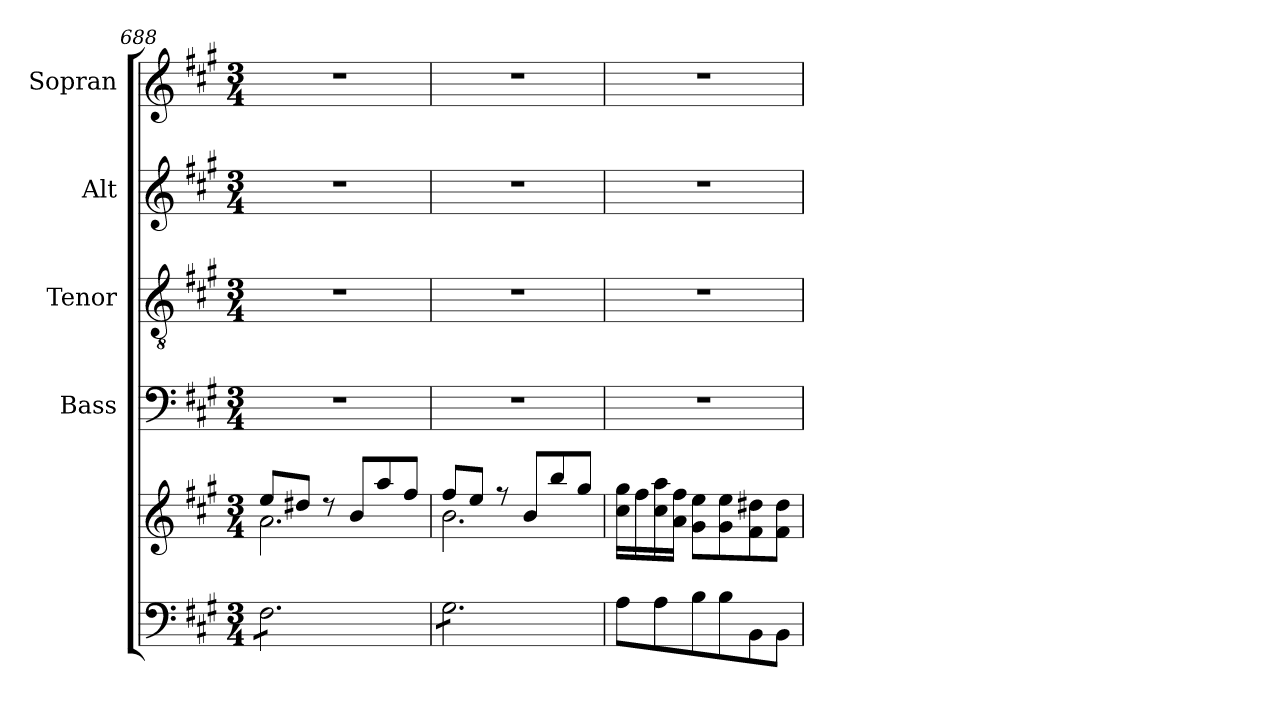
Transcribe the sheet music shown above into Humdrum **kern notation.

**kern	**kern	**kern	**kern	**kern	**kern
*part5	*part5	*part4	*part3	*part2	*part1
*staff6	*staff5	*staff4	*staff3	*staff2	*staff1
*	*	*I"Bass	*I"Tenor	*I"Alt	*I"Sopran
*	*	*I'B.	*I'T.	*I'A.	*I'S.
!!LO:PB:g=z
*clefF4	*clefG2	*clefF4	*clefGv2	*clefG2	*clefG2
*k[f#c#g#]	*k[f#c#g#]	*k[f#c#g#]	*k[f#c#g#]	*k[f#c#g#]	*k[f#c#g#]
*A:	*A:	*A:	*A:	*A:	*A:
*M3/4	*M3/4	*M3/4	*M3/4	*M3/4	*M3/4
=688	=688	=688	=688	=688	=688
*	*^	*	*	*	*
*tremolo	*	*	*	*	*	*
8F#\L	8ee/L	2.a\	2.r	2.r	2.r	2.r
8F#\	8dd#X/J	.	.	.	.	.
8F#\	8rdd	.	.	.	.	.
8F#\	8b/L	.	.	.	.	.
8F#\	8aa/	.	.	.	.	.
8F#\J	8ff#/J	.	.	.	.	.
=689	=689	=689	=689	=689	=689	=689
8G#\L	8ff#/L	2.b\	2.r	2.r	2.r	2.r
8G#\	8ee/J	.	.	.	.	.
8G#\	8ree	.	.	.	.	.
8G#\	8b/L	.	.	.	.	.
8G#\	8bb/	.	.	.	.	.
8G#\J	8gg#/J	.	.	.	.	.
*Xtremolo	*	*	*	*	*	*
*	*v	*v	*	*	*	*
=690	=690	=690	=690	=690	=690
8A\L	16cc#\ 16gg#\LL	2.r	2.r	2.r	2.r
.	16ff#\	.	.	.	.
8A\	16cc#\ 16aa\	.	.	.	.
.	16a\ 16ff#\JJ	.	.	.	.
8B\	8g#\ 8ee\L	.	.	.	.
8B\	8g#\ 8ee\	.	.	.	.
8BB\	8f#\ 8dd#X\	.	.	.	.
8BB\J	8f#\ 8dd#\J	.	.	.	.
=	=	=	=	=	=
*-	*-	*-	*-	*-	*-
